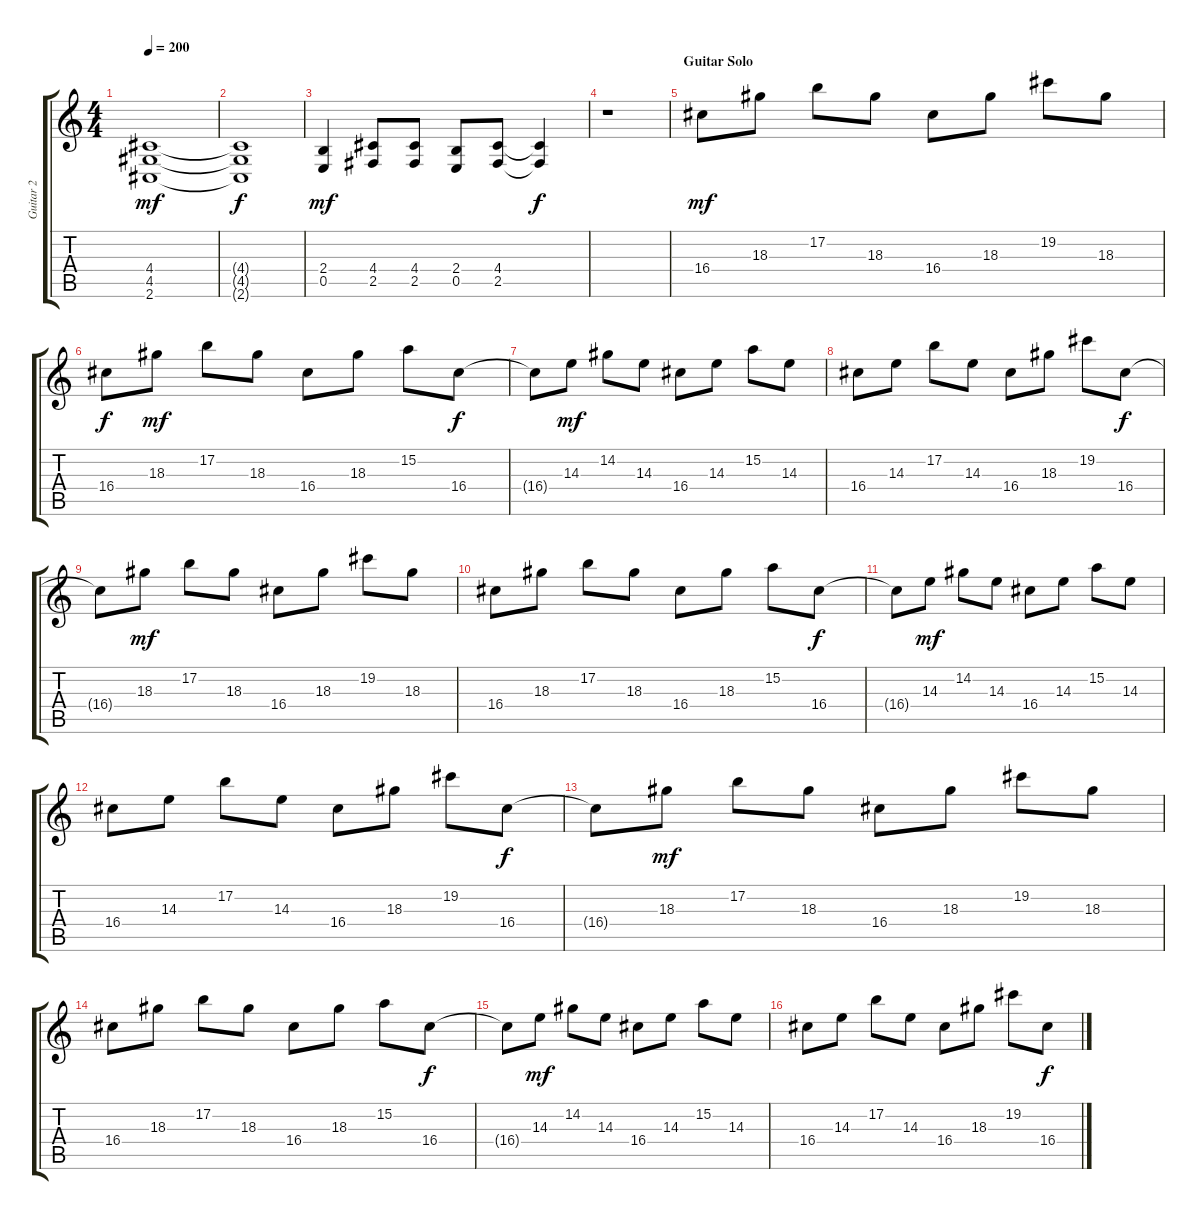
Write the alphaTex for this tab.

\track ("Guitar 2" "Guitar 2") {instrument distortionguitar}
\staff {score tabs}
\tuning (B3 Gb3 D3 A2 E2 B1) {hide}
\ts (4 4)
\tempo 200
\clef g2
\ks c
(4.4 4.5 2.6).1{dy mf} |
(4.4{t} 4.5{t} 2.6{t}).1{dy f} |
(2.4 0.5).4{dy mf} (4.4 2.5).8 (4.4 2.5).8 (2.4 0.5).8 (4.4 2.5).8 (4.4{t} 2.5{t}).4{dy f} |
r.1 |
\section ("" "Guitar Solo")
16.4.8{dy mf} 18.3.8 17.2.8 18.3.8 16.4.8 18.3.8 19.2.8 18.3.8 |
16.4.8{dy f} 18.3.8{dy mf} 17.2.8 18.3.8 16.4.8 18.3.8 15.2.8 16.4.8{dy f} |
16.4{t}.8 14.3.8{dy mf} 14.2.8 14.3.8 16.4.8 14.3.8 15.2.8 14.3.8 |
16.4.8 14.3.8 17.2.8 14.3.8 16.4.8 18.3.8 19.2.8 16.4.8{dy f} |
16.4{t}.8 18.3.8{dy mf} 17.2.8 18.3.8 16.4.8 18.3.8 19.2.8 18.3.8 |
16.4.8 18.3.8 17.2.8 18.3.8 16.4.8 18.3.8 15.2.8 16.4.8{dy f} |
16.4{t}.8 14.3.8{dy mf} 14.2.8 14.3.8 16.4.8 14.3.8 15.2.8 14.3.8 |
16.4.8 14.3.8 17.2.8 14.3.8 16.4.8 18.3.8 19.2.8 16.4.8{dy f} |
16.4{t}.8 18.3.8{dy mf} 17.2.8 18.3.8 16.4.8 18.3.8 19.2.8 18.3.8 |
16.4.8 18.3.8 17.2.8 18.3.8 16.4.8 18.3.8 15.2.8 16.4.8{dy f} |
16.4{t}.8 14.3.8{dy mf} 14.2.8 14.3.8 16.4.8 14.3.8 15.2.8 14.3.8 |
16.4.8 14.3.8 17.2.8 14.3.8 16.4.8 18.3.8 19.2.8 16.4.8{dy f}
